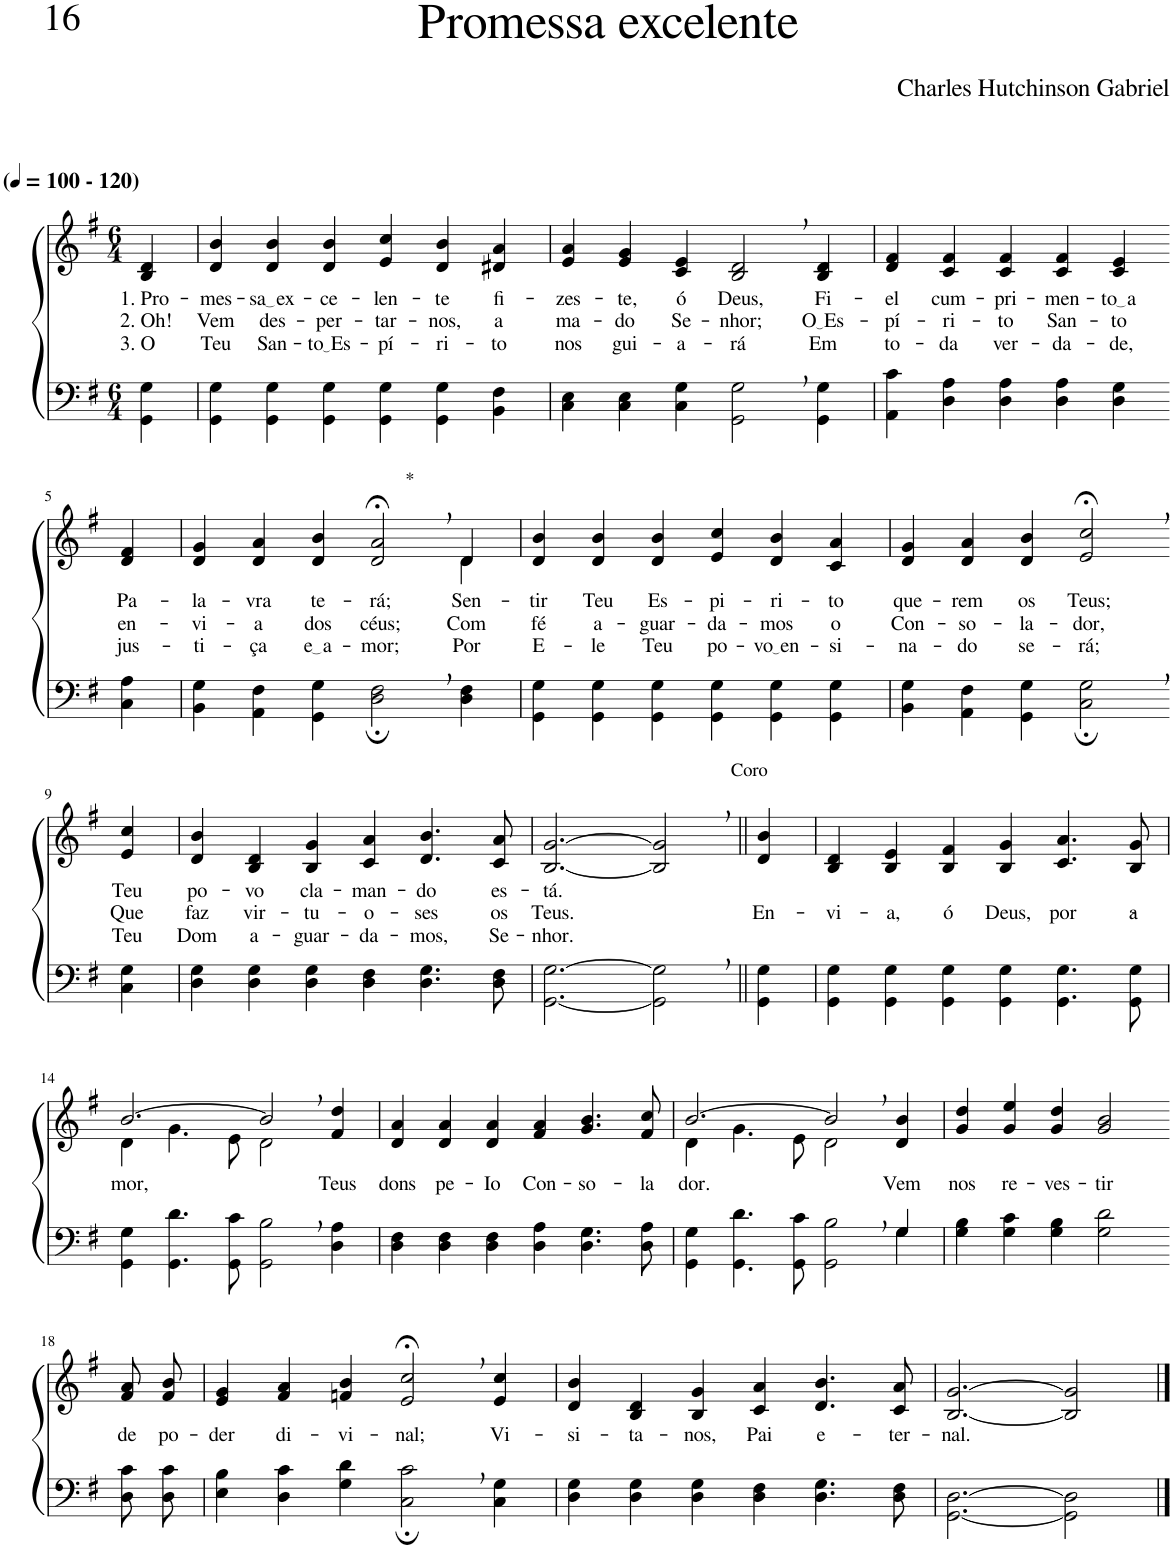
**kern	**kern	**text	**text	**text
*part2	*part1	*part1	*part1	*part1
*staff2	*staff1	*staff1	*staff1	*staff1
*I"Parte III e IV	*I"Parte I e II	*	*	*
*clefF4	*clefG2	*	*	*
*k[f#]	*k[f#]	*	*	*
*M6/4	*M6/4	*	*	*
*MM100	*MM100	*	*	*
=1	=1	=1	=1	=1
!	!LO:TX:a:B:t=(	!	!	!
!	!LO:TX:a:B:t=- 120)	!	!	!
!	!	!LO:LY:b	!LO:LY:b	!LO:LY:b
4GG\ 4G\	4B/ 4d/	1. Pro-	2. Oh!	3. O
=2	=2	=2	=2	=2
!	!	!LO:LY:b	!LO:LY:b	!LO:LY:b
4GG\ 4G\	4d/ 4b/	-mes-	Vem	Teu
!	!	!LO:LY:b	!LO:LY:b	!LO:LY:b
4GG\ 4G\	4d/ 4b/	sa ex	des-	San-
!	!	!LO:LY:b	!LO:LY:b	!LO:LY:b
4GG\ 4G\	4d/ 4b/	-ce-	-per-	to Es
!	!	!LO:LY:b	!LO:LY:b	!LO:LY:b
4GG\ 4G\	4e/ 4cc/	-len-	-tar-	-pí-
!	!	!LO:LY:b	!LO:LY:b	!LO:LY:b
4GG\ 4G\	4d/ 4b/	-te	-nos,	-ri-
!	!	!LO:LY:b	!LO:LY:b	!LO:LY:b
4BB\ 4F#\	4d#X/ 4a/	fi-	a	-to
=3	=3	=3	=3	=3
!	!	!LO:LY:b	!LO:LY:b	!LO:LY:b
4C\ 4E\	4e/ 4a/	-zes-	ma-	nos
!	!	!LO:LY:b	!LO:LY:b	!LO:LY:b
4C\ 4E\	4e/ 4g/	-te,	-do	gui-
!	!	!LO:LY:b	!LO:LY:b	!LO:LY:b
4C\ 4G\	4c/ 4e/	ó	Se-	-a-
!	!	!LO:LY:b	!LO:LY:b	!LO:LY:b
2GG\, 2G\,	2B/, 2d/,	Deus,	-nhor;	-rá
!	!	!LO:LY:b	!LO:LY:b	!LO:LY:b
4GG\ 4G\	4B/ 4d/	Fi-	O Es	Em
=4	=4	=4	=4	=4
!	!	!LO:LY:b	!LO:LY:b	!LO:LY:b
4AA\ 4c\	4d/ 4f#/	-el	-pí-	to-
!	!	!LO:LY:b	!LO:LY:b	!LO:LY:b
4D\ 4A\	4c/ 4f#/	cum-	-ri-	-da
!	!	!LO:LY:b	!LO:LY:b	!LO:LY:b
4D\ 4A\	4c/ 4f#/	-pri-	-to	ver-
!	!	!LO:LY:b	!LO:LY:b	!LO:LY:b
4D\ 4A\	4c/ 4f#/	-men-	San-	-da-
!	!	!LO:LY:b	!LO:LY:b	!LO:LY:b
4D\ 4G\	4c/ 4e/	to a	-to	-de,
!!LO:LB:g=z
=5-	=5-	=5-	=5-	=5-
!	!	!LO:LY:b	!LO:LY:b	!LO:LY:b
4C\ 4A\	4d/ 4f#/	Pa-	en-	jus-
=6	=6	=6	=6	=6
!	!	!LO:LY:b	!LO:LY:b	!LO:LY:b
*	*^	*	*	*
4BB\ 4G\	4d/ 4g/	4ryy	-la-	-vi-	-ti-
!	!	!	!LO:LY:b	!LO:LY:b	!LO:LY:b
*	*v	*v	*	*	*
4AA\ 4F#\	4d/ 4a/	-vra	-a	-ça
!	!	!LO:LY:b	!LO:LY:b	!LO:LY:b
4GG\ 4G\	4d/ 4b/	te-	dos	e a
!	!	!LO:LY:b	!LO:LY:b	!LO:LY:b
2D\;, 2F#\;,	2d/;<, 2a/;<,	-rá;-	céus;-	-mor;-
*	*^	*	*	*
!	!LO:TX:a:t=*	!	!	!	!
!	!	!	!LO:LY:b	!LO:LY:b	!LO:LY:b
4D\ 4F#\	4d/	4d\	-Sen-	-Com	-Por
=7	=7	=7	=7	=7	=7
!	!	!	!LO:LY:b	!LO:LY:b	!LO:LY:b
*	*v	*v	*	*	*
4GG\ 4G\	4d/ 4b/	-tir	fé	E-
!	!	!LO:LY:b	!LO:LY:b	!LO:LY:b
4GG\ 4G\	4d/ 4b/	Teu	a-	-le
!	!	!LO:LY:b	!LO:LY:b	!LO:LY:b
4GG\ 4G\	4d/ 4b/	Es-	-guar-	Teu
!	!	!LO:LY:b	!LO:LY:b	!LO:LY:b
4GG\ 4G\	4e/ 4cc/	-pi-	-da-	po-
!	!	!LO:LY:b	!LO:LY:b	!LO:LY:b
4GG\ 4G\	4d/ 4b/	-ri-	-mos	vo en
!	!	!LO:LY:b	!LO:LY:b	!LO:LY:b
4GG\ 4G\	4c/ 4a/	-to	o	-si-
=8	=8	=8	=8	=8
!	!	!LO:LY:b	!LO:LY:b	!LO:LY:b
4BB\ 4G\	4d/ 4g/	que-	Con-	-na-
!	!	!LO:LY:b	!LO:LY:b	!LO:LY:b
4AA\ 4F#\	4d/ 4a/	-rem	-so-	-do
!	!	!LO:LY:b	!LO:LY:b	!LO:LY:b
4GG\ 4G\	4d/ 4b/	os	-la-	se-
!	!	!LO:LY:b	!LO:LY:b	!LO:LY:b
2C\;, 2G\;,	2e/;<, 2cc/;<,	Teus;	-dor,	-rá;
!!LO:LB:g=z
=9-	=9-	=9-	=9-	=9-
!	!	!LO:LY:b	!LO:LY:b	!LO:LY:b
4C\ 4G\	4e/ 4cc/	Teu	Que	Teu
=10	=10	=10	=10	=10
!	!	!LO:LY:b	!LO:LY:b	!LO:LY:b
4D\ 4G\	4d/ 4b/	po-	faz	Dom
!	!	!LO:LY:b	!LO:LY:b	!LO:LY:b
4D\ 4G\	4B/ 4d/	-vo	vir-	a-
!	!	!LO:LY:b	!LO:LY:b	!LO:LY:b
4D\ 4G\	4B/ 4g/	cla-	-tu-	-guar-
!	!	!LO:LY:b	!LO:LY:b	!LO:LY:b
4D\ 4F#\	4c/ 4a/	-man-	-o-	-da-
!	!	!LO:LY:b	!LO:LY:b	!LO:LY:b
4.D\ 4.G\	4.d/ 4.b/	-do	-ses	-mos,
!	!	!LO:LY:b	!LO:LY:b	!LO:LY:b
8D\ 8F#\	8c/ 8a/	es-	os	Se-
=11	=11	=11	=11	=11
!	!	!LO:LY:b	!LO:LY:b	!LO:LY:b
[2.GG\ [2.G\	[2.B/ [2.g/	-tá.	Teus.	-nhor.
!	!LO:TX:a:t=Coro	!	!	!
2GG\], 2G\],	2B/], 2g/],	.	.	.
=12||	=12||	=12||	=12||	=12||
!	!	!	!LO:LY:b	!
4GG\ 4G\	4d/ 4b/	.	En-	.
=13	=13	=13	=13	=13
!	!	!	!LO:LY:b	!
4GG\ 4G\	4B/ 4d/	.	-vi-	.
!	!	!	!LO:LY:b	!
4GG\ 4G\	4B/ 4e/	.	-a,	.
!	!	!	!LO:LY:b	!
4GG\ 4G\	4B/ 4f#/	.	ó	.
!	!	!	!LO:LY:b	!
4GG\ 4G\	4B/ 4g/	.	Deus,	.
!	!	!	!LO:LY:b	!
4.GG\ 4.G\	4.c/ 4.a/	.	por	.
!	!	!	!LO:LY:b	!
8GG\ 8G\	8B/ 8g/	.	a-	.
!!LO:LB:g=z
=14	=14	=14	=14	=14
*	*^	*	*	*
!	!	!	!LO:LY:b	!	!
4GG\ 4G\	[2.b/	4d\	mor,	.	.
4.GG\ 4.d\	.	4.g\	.	.	.
8GG\ 8c\	.	8e\	.	.	.
2GG\, 2B\,	2b,/]	2d\	.	.	.
!	!	!	!LO:LY:b	!	!
4D\ 4A\	4f#/ 4dd/	4ryy	Teus	.	.
=15	=15	=15	=15	=15	=15
!	!	!	!LO:LY:b	!	!
*	*v	*v	*	*	*
4D\ 4F#\	4d/ 4a/	dons	.	.
!	!	!LO:LY:b	!	!
4D\ 4F#\	4d/ 4a/	pe-	.	.
!	!	!LO:LY:b	!	!
4D\ 4F#\	4d/ 4a/	-Io	.	.
!	!	!LO:LY:b	!	!
4D\ 4A\	4f#/ 4a/	Con-	.	.
!	!	!LO:LY:b	!	!
4.D\ 4.G\	4.g/ 4.b/	-so-	.	.
!	!	!LO:LY:b	!	!
8D\ 8A\	8f#/ 8cc/	-la-	.	.
=16	=16	=16	=16	=16
*^	*^	*	*	*
!	!	!	!	!LO:LY:b	!	!
1ryy	4GG\ 4G\	[2.b/	4d\	-dor.	.	.
.	4.GG\ 4.d\	.	4.g\	.	.	.
.	8GG\ 8c\	.	8e\	.	.	.
.	2GG\ 2B\	2b,/]	2d\	.	.	.
4ryy	.	.	.	.	.	.
!	!	!	!	!LO:LY:b	!	!
4G/	4G\	4d/ 4b/	4ryy	Vem	.	.
=17	=17	=17	=17	=17	=17	=17
!	!	!	!	!LO:LY:b	!	!
*v	*v	*	*	*	*	*
*	*v	*v	*	*	*
4G\ 4B\	4g/ 4dd/	nos	.	.
!	!	!LO:LY:b	!	!
4G\ 4c\	4g/ 4ee/	re-	.	.
!	!	!LO:LY:b	!	!
4G\ 4B\	4g/ 4dd/	-ves-	.	.
!	!	!LO:LY:b	!	!
2G\ 2d\	2g/ 2b/	-tir	.	.
!!LO:LB:g=z
=18-	=18-	=18-	=18-	=18-
!	!	!LO:LY:b	!	!
8D\ 8c\L	8f#/ 8a/L	de	.	.
!	!	!LO:LY:b	!	!
8D\ 8c\J	8f#/ 8b/J	po-	.	.
=19	=19	=19	=19	=19
!	!	!LO:LY:b	!	!
4E\ 4B\	4e/ 4g/	-der	.	.
!	!	!LO:LY:b	!	!
4D\ 4c\	4f#/ 4a/	di-	.	.
!	!	!LO:LY:b	!	!
4G\ 4d\	4fn/ 4b/	-vi-	.	.
!	!	!LO:LY:b	!	!
2C\;, 2c\;,	2e/;<, 2cc/;<,	-nal;	.	.
!	!	!LO:LY:b	!	!
4C\ 4G\	4e/ 4cc/	Vi-	.	.
=20	=20	=20	=20	=20
!	!	!LO:LY:b	!	!
4D\ 4G\	4d/ 4b/	-si-	.	.
!	!	!LO:LY:b	!	!
4D\ 4G\	4B/ 4d/	-ta-	.	.
!	!	!LO:LY:b	!	!
4D\ 4G\	4B/ 4g/	-nos,	.	.
!	!	!LO:LY:b	!	!
4D\ 4F#\	4c/ 4a/	Pai	.	.
!	!	!LO:LY:b	!	!
4.D\ 4.G\	4.d/ 4.b/	e-	.	.
!	!	!LO:LY:b	!	!
8D\ 8F#\	8c/ 8a/	-ter-	.	.
=21	=21	=21	=21	=21
!	!	!LO:LY:b	!	!
[2.GG\ [2.D\	[2.B/ [2.g/	-nal.	.	.
2GG\] 2D\]	2B/] 2g/]	.	.	.
==	==	==	==	==
*-	*-	*-	*-	*-
